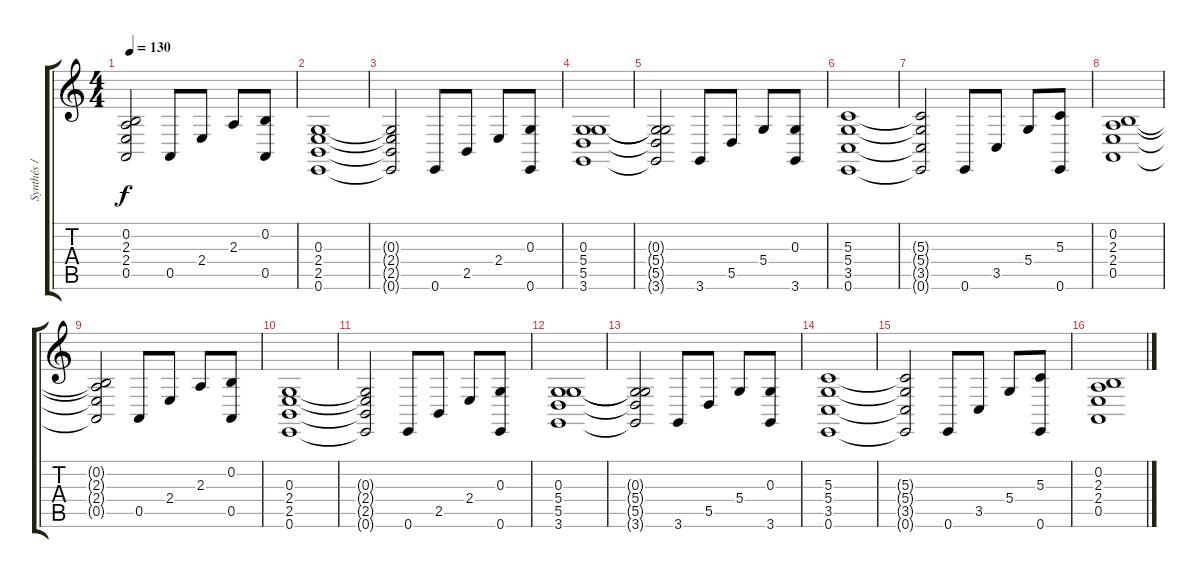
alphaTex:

\track ("Synthés / Guitare Outro (DD)" "Synthés / ") {instrument pad7halo}
\staff {score tabs}
\tuning (E4 B3 G3 D3 A2 E2) {hide}
\ts (4 4)
\tempo 130
\clef g2
\ks c
(0.2{t} 2.3{t} 2.4{t} 0.5{t}).2{dy f} 0.5.8 2.4.8 2.3.8 (0.2 0.5).8 |
(0.3 2.4 2.5 0.6).1 |
(0.3{t} 2.4{t} 2.5{t} 0.6{t}).2 0.6.8 2.5.8 2.4.8 (0.3 0.6).8 |
(0.3 5.4 5.5 3.6).1 |
(0.3{t} 5.4{t} 5.5{t} 3.6{t}).2 3.6.8 5.5.8 5.4.8 (0.3 3.6).8 |
(5.3 5.4 3.5 0.6).1 |
(5.3{t} 5.4{t} 3.5{t} 0.6{t}).2 0.6.8 3.5.8 5.4.8 (5.3 0.6).8 |
(0.2 2.3 2.4 0.5).1 |
(0.2{t} 2.3{t} 2.4{t} 0.5{t}).2 0.5.8 2.4.8 2.3.8 (0.2 0.5).8 |
(0.3 2.4 2.5 0.6).1 |
(0.3{t} 2.4{t} 2.5{t} 0.6{t}).2 0.6.8 2.5.8 2.4.8 (0.3 0.6).8 |
(0.3 5.4 5.5 3.6).1 |
(0.3{t} 5.4{t} 5.5{t} 3.6{t}).2 3.6.8 5.5.8 5.4.8 (0.3 3.6).8 |
(5.3 5.4 3.5 0.6).1 |
(5.3{t} 5.4{t} 3.5{t} 0.6{t}).2 0.6.8 3.5.8 5.4.8 (5.3 0.6).8 |
(0.2 2.3 2.4 0.5).1
